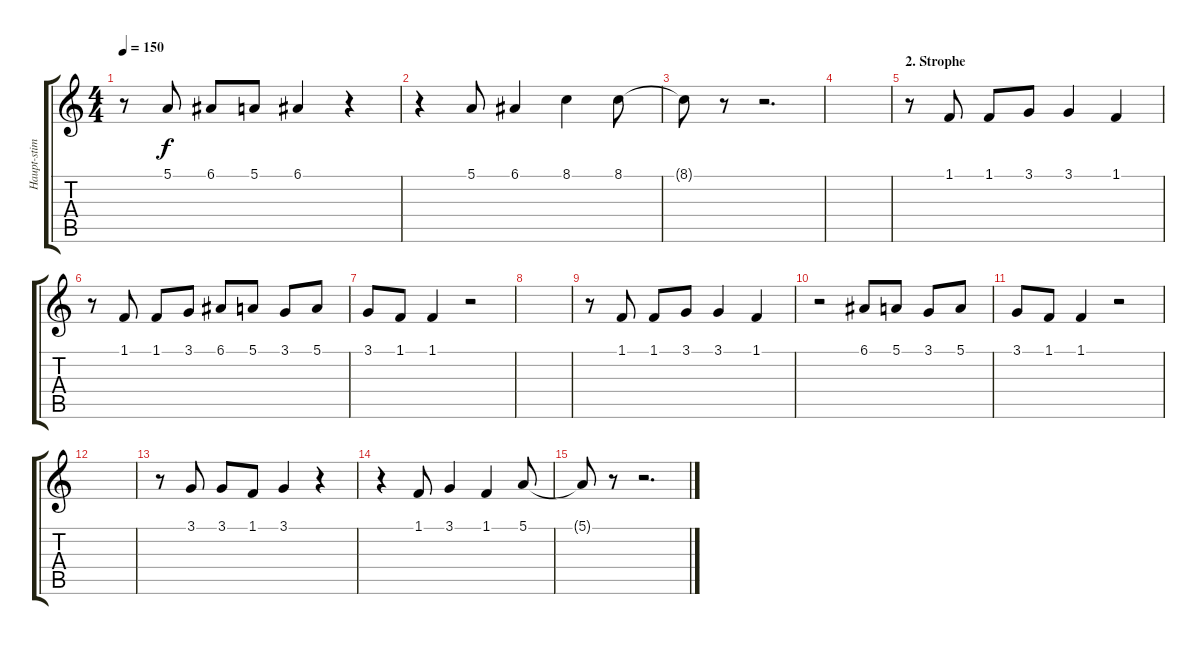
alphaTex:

\track ("Haupt-stimme" "Haupt-stim") {instrument sopranosax}
\staff {score tabs}
\tuning (E4 B3 G3 D3 A2 E2) {hide}
\ts (4 4)
\tempo 150
\clef g2
\ks c
r.8{dy f} 5.1.8 6.1.8 5.1.8 6.1.4 r.4 |
r.4 5.1.8 6.1.4 8.1.4 8.1.8 |
8.1{t}.8 r.8 r.2{d} |
|
\section ("" "2. Strophe")
r.8 1.1.8 1.1.8 3.1.8 3.1.4 1.1.4 |
r.8 1.1.8 1.1.8 3.1.8 6.1.8 5.1.8 3.1.8 5.1.8 |
3.1.8 1.1.8 1.1.4 r.2 |
|
r.8 1.1.8 1.1.8 3.1.8 3.1.4 1.1.4 |
r.2 6.1.8 5.1.8 3.1.8 5.1.8 |
3.1.8 1.1.8 1.1.4 r.2 |
|
r.8 3.1.8 3.1.8 1.1.8 3.1.4 r.4 |
r.4 1.1.8 3.1.4 1.1.4 5.1.8 |
5.1{t}.8 r.8 r.2{d}
